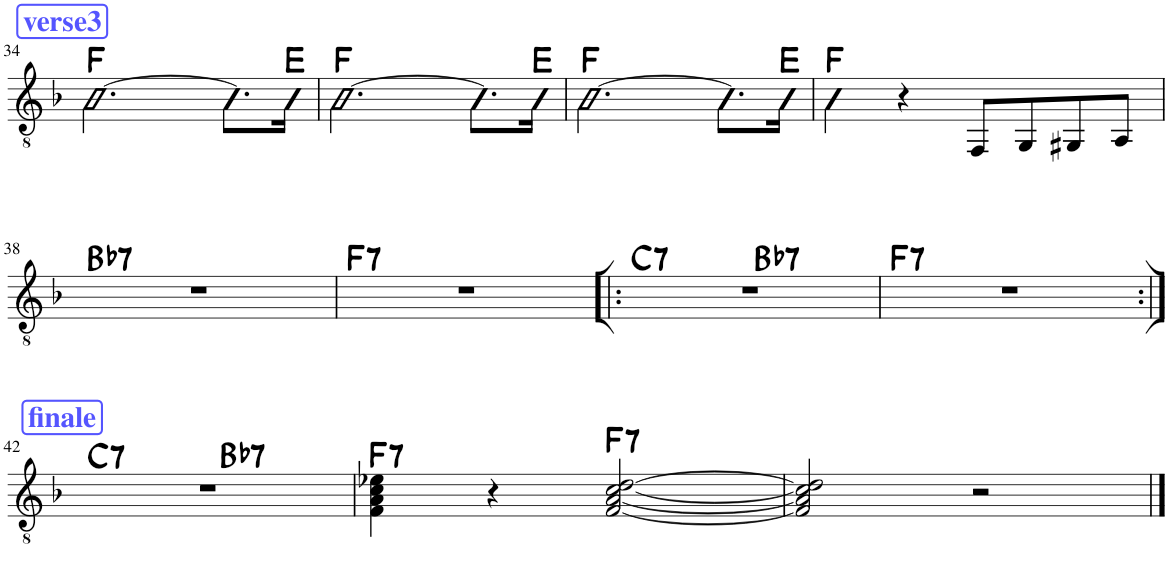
**kern	**harte
*part1	*part1
*staff1	*
*I"Classical Guitar	*
*I'Guit.	*
!!LO:PB:g=z
*clefGv2	*
*k[b-]	*
*M4/4	*
!!LO:REH:place=s1:a:B:cj:color=#5555FF:fs=14:t=verse3
=34	=34
[2.F\	F:maj
8.F\L]	.
16E\Jk	E:maj
=35	=35
[2.F\	F:maj
8.F\L]	.
16E\Jk	E:maj
=36	=36
[2.F\	F:maj
8.F\L]	.
16E\Jk	E:maj
=37	=37
4F\	F:maj
4r	.
8FF/L	.
8GG/	.
8GG#X/	.
8AA/J	.
!!LO:LB:g=z
=38	=38
!	!LO:H:kt=7
1r	Bb:7
=39	=39
!	!LO:H:kt=7
1r	F:7
=40!|:	=40!|:
!	!LO:H:kt=7
*^	*
1r	2ryy	C:7
!	!	!LO:H:kt=7
.	2ryy	Bb:7
=41	=41	=41
!	!	!LO:H:kt=7
*v	*v	*
1r	F:7
!!LO:LB:g=z
!!LO:REH:place=s1:a:B:cj:color=#5555FF:fs=14:t=finale
=42:|!	=42:|!
!	!LO:H:kt=7
*^	*
1r	2ryy	C:7
!	!	!LO:H:kt=7
.	2ryy	Bb:7
=43	=43	=43
!	!	!LO:H:kt=7
*v	*v	*
4F\ 4A\ 4c\ 4e-X\	F:7
4r	.
!	!LO:H:kt=7
[2F/ [2A/ [2c/ [2d/	F:7
=44	=44
2F/] 2A/] 2c/] 2d/]	.
2r	.
==	==
*-	*-
